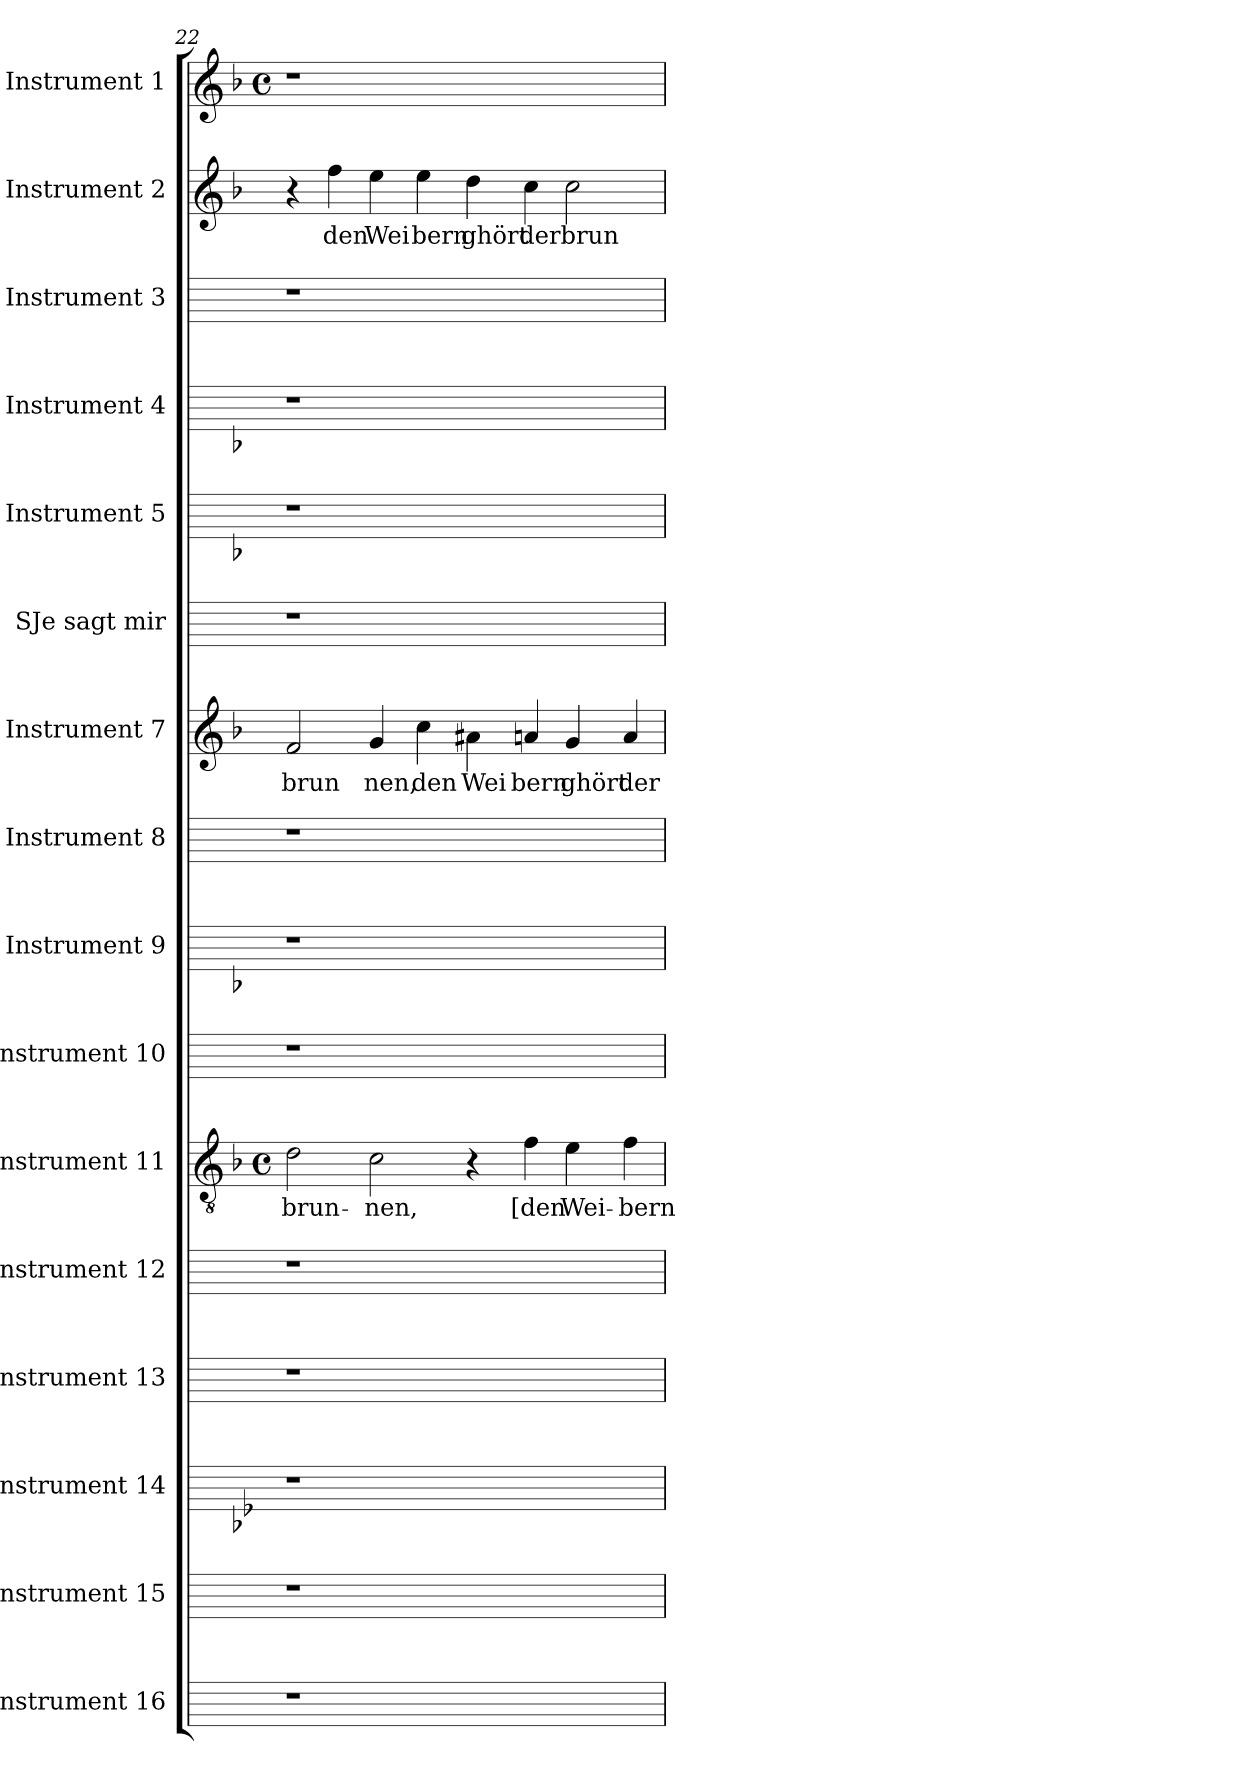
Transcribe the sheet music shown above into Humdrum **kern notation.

**kern	**kern	**kern	**kern	**kern	**kern	**text	**kern	**kern	**kern	**kern	**text	**kern	**kern	**kern	**kern	**kern	**text	**kern
*part16	*part15	*part14	*part13	*part12	*part11	*part11	*part10	*part9	*part8	*part7	*part7	*part6	*part5	*part4	*part3	*part2	*part2	*part1
*staff16	*staff15	*staff14	*staff13	*staff12	*staff11	*staff11	*staff10	*staff9	*staff8	*staff7	*staff7	*staff6	*staff5	*staff4	*staff3	*staff2	*staff2	*staff1
*I"Instrument 16	*I"Instrument 15	*I"Instrument 14	*I"Instrument 13	*I"Instrument 12	*I"Instrument 11	*	*I"Instrument 10	*I"Instrument 9	*I"Instrument 8	*I"Instrument 7	*	*I"SJe sagt mir	*I"Instrument 5	*I"Instrument 4	*I"Instrument 3	*I"Instrument 2	*	*I"Instrument 1
*	*	*	*	*	*clefGv2	*	*	*	*	*clefG2	*	*	*	*	*	*clefG2	*	*clefG2
*ITrd1c2	*ITrd1c2	*	*ITrd1c2	*ITrd1c2	*ITrd1c2	*	*ITrd1c2	*ITrd-3c-5	*ITrd-3c-5	*ITrd1c2	*	*ITrd1c2	*ITrd1c2	*ITrd-3c-5	*ITrd1c2	*ITrd1c2	*	*ITrd-3c-5
*	*	*k[b-e-]	*	*	*k[b-e-a-]	*	*	*k[b-e-]	*k[b-]	*k[b-e-a-]	*	*	*k[b-e-a-]	*k[b-e-]	*	*k[b-e-a-]	*	*k[b-e-]
*	*	*B-:	*	*	*E-:	*	*	*B-:	*F:	*E-:	*	*	*E-:	*B-:	*	*E-:	*	*B-:
*	*	*	*	*	*M4/4	*	*	*	*	*	*	*	*	*	*	*	*	*M4/4
*	*	*	*	*	*met(c)	*	*	*	*	*	*	*	*	*	*	*	*	*met(c)
=22	=22	=22	=22	=22	=22	=22	=22	=22	=22	=22	=22	=22	=22	=22	=22	=22	=22	=22
!	!	!	!	!	!	!LO:LY:b:cj	!	!	!	!	!LO:LY:b:cj	!	!	!	!	!	!	!
1r	1r	1r	1r	1r	2c\	brun-	1r	1r	1r	2e-/	brun	1r	1r	1r	1r	4r	.	1r
!	!	!	!	!	!	!	!	!	!	!	!	!	!	!	!	!	!LO:LY:b:cj	!
.	.	.	.	.	.	.	.	.	.	.	.	.	.	.	.	4ee-\	den	.
!	!	!	!	!	!	!LO:LY:b:cj	!	!	!	!	!LO:LY:b:cj	!	!	!	!	!	!LO:LY:b:cj	!
.	.	.	.	.	2B-\	-nen,	.	.	.	4f/	nen,	.	.	.	.	4dd\	Wei	.
!	!	!	!	!	!	!	!	!	!	!	!LO:LY:b:cj	!	!	!	!	!	!LO:LY:b:cj	!
.	.	.	.	.	.	.	.	.	.	4b-\	den	.	.	.	.	4dd\	bern	.
!	!	!	!	!	!	!	!	!	!	!	!LO:LY:b:cj	!	!	!	!	!	!LO:LY:b:cj	!
1ryy	1ryy	1ryy	1ryy	1ryy	4r	.	1ryy	1ryy	1ryy	4g#\	Wei	1ryy	1ryy	1ryy	1ryy	4cc\	ghört	1ryy
!	!	!	!	!	!	!LO:LY:b:cj	!	!	!	!	!LO:LY:b:cj	!	!	!	!	!	!LO:LY:b:cj	!
.	.	.	.	.	4e-\	[den	.	.	.	4g/	bern	.	.	.	.	4b-\	der	.
!	!	!	!	!	!	!LO:LY:b:cj	!	!	!	!	!LO:LY:b:cj	!	!	!	!	!	!LO:LY:b:cj	!
.	.	.	.	.	4d\	Wei-	.	.	.	4f/	ghört	.	.	.	.	2b-\	brun	.
!	!	!	!	!	!	!LO:LY:b:cj	!	!	!	!	!LO:LY:b:cj	!	!	!	!	!	!	!
.	.	.	.	.	4e-\	-bern	.	.	.	4g/	der	.	.	.	.	.	.	.
=	=	=	=	=	=	=	=	=	=	=	=	=	=	=	=	=	=	=
*-	*-	*-	*-	*-	*-	*-	*-	*-	*-	*-	*-	*-	*-	*-	*-	*-	*-	*-
